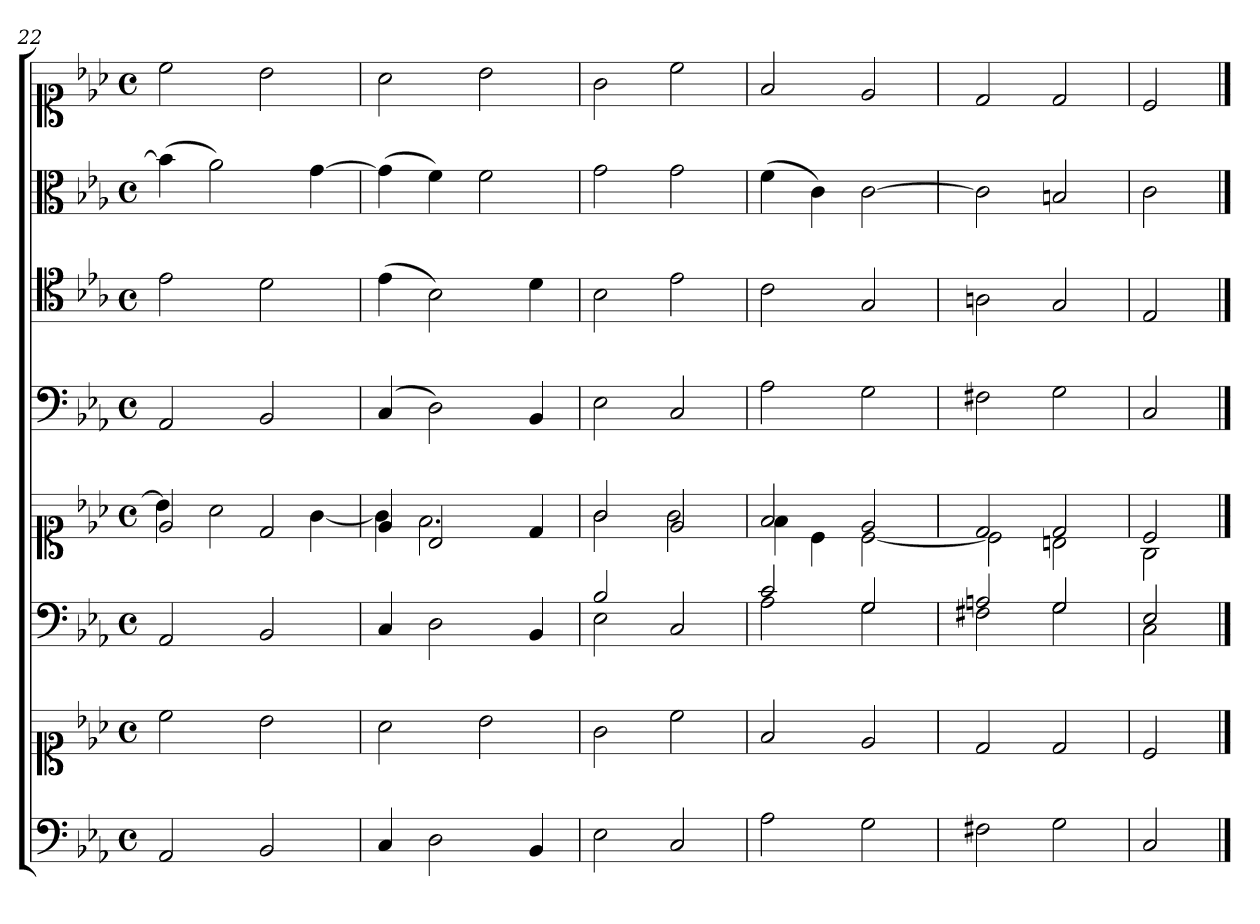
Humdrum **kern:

**kern	**kern	**kern	**kern	**kern	**kern	**kern	**kern
*part6	*part6	*part5	*part5	*part4	*part3	*part2	*part1
*staff8	*staff7	*staff6	*staff5	*staff4	*staff3	*staff2	*staff1
*clefF4	*clefC1	*clefF4	*clefC1	*clefF4	*clefC4	*clefC3	*clefC1
*k[b-e-a-]	*k[b-e-a-]	*k[b-e-a-]	*k[b-e-a-]	*k[b-e-a-]	*k[b-e-a-]	*k[b-e-a-]	*k[b-e-a-]
*E-:	*E-:	*E-:	*E-:	*E-:	*E-:	*E-:	*E-:
*M4/4	*M4/4	*M4/4	*M4/4	*M4/4	*M4/4	*M4/4	*M4/4
*met(c)	*met(c)	*met(c)	*met(c)	*met(c)	*met(c)	*met(c)	*met(c)
=22	=22	=22	=22	=22	=22	=22	=22
*	*	*	*^	*	*	*	*
2AA-	2cc	2AA-	2e-	4b-]	2AA-	2e-	(4b-]	2cc
.	.	.	.	2a-	.	.	2a-)	.
2BB-	2b-	2BB-	2d	.	2BB-	2d	.	2b-
.	.	.	.	[4g	.	.	[4g	.
=23	=23	=23	=23	=23	=23	=23	=23	=23
4C	2a-	4C	4e-	4g]	(4C	(4e-	(4g]	2a-
2D	.	2D	2B-	2.f	2D)	2B-)	4f)	.
.	2b-	.	.	.	.	.	2f	2b-
4BB-	.	4BB-	4d	.	4BB-	4d	.	.
=24	=24	=24	=24	=24	=24	=24	=24	=24
*	*	*^	*	*	*	*	*	*
2E-	2g	2B-	2E-	2g	2g	2E-	2B-	2g	2g
2C	2cc	2ryy	2C	2e-	2g	2C	2e-	2g	2cc
=25	=25	=25	=25	=25	=25	=25	=25	=25	=25
2A-	2f	2c	2A-	2f	4f	2A-	2c	(4f	2f
.	.	.	.	.	4c	.	.	4c)	.
2G	2e-	2G	2G	2e-	[2c	2G	2G	[2c	2e-
=26	=26	=26	=26	=26	=26	=26	=26	=26	=26
2F#X	2d	2An	2F#X	2d	2c]	2F#X	2An	2c]	2d
2G	2d	2G	2G	2d	2Bn	2G	2G	2Bn	2d
=27	=27	=27	=27	=27	=27	=27	=27	=27	=27
2C	2c	2E-	2C	2c	2G	2C	2E-	2c	2c
*	*	*v	*v	*	*	*	*	*	*
*	*	*	*v	*v	*	*	*	*
==	==	==	==	==	==	==	==
*-	*-	*-	*-	*-	*-	*-	*-
